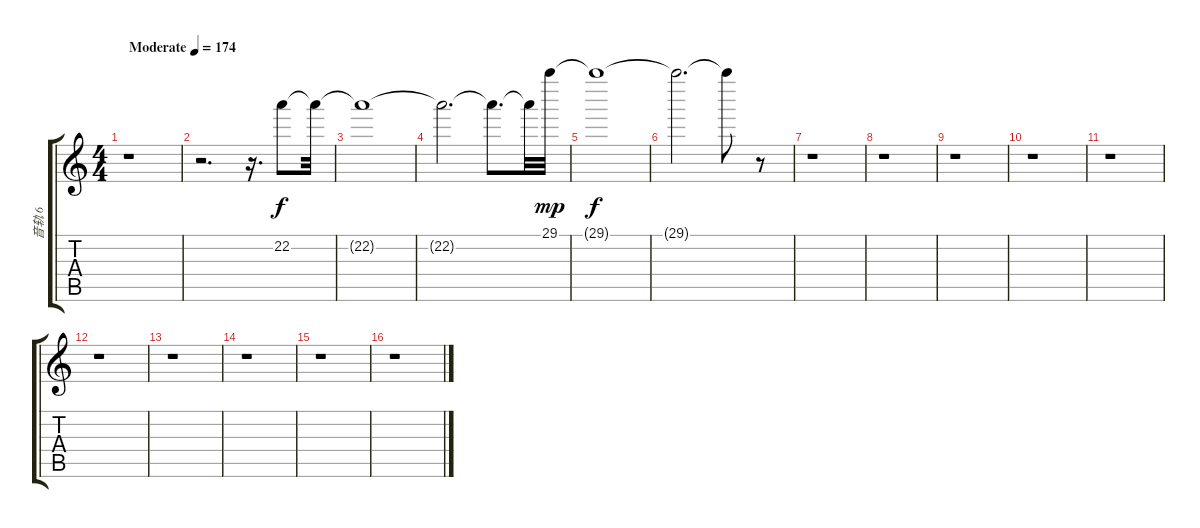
\track ("音轨 6" "音轨 6") {instrument distortionguitar}
\staff {score tabs}
\tuning (E4 B3 G3 D3 A2 E2) {hide}
\ts (4 4)
\tempo (174 "Moderate")
\clef g2
\ks c
r.1{dy f instrument distortionguitar} |
r.2{d} r.16{d} 22.2.8 22.2{t}.32 |
22.2{t}.1 |
22.2{t}.2{d} 22.2{t}.8{d} 22.2{t}.32 29.1.32{dy mp} |
29.1{t}.1{dy f} |
29.1{t}.2{d} 29.1{t}.8 r.8 |
r.1 |
r.1 |
r.1 |
r.1 |
r.1 |
r.1 |
r.1 |
r.1 |
r.1 |
r.1
